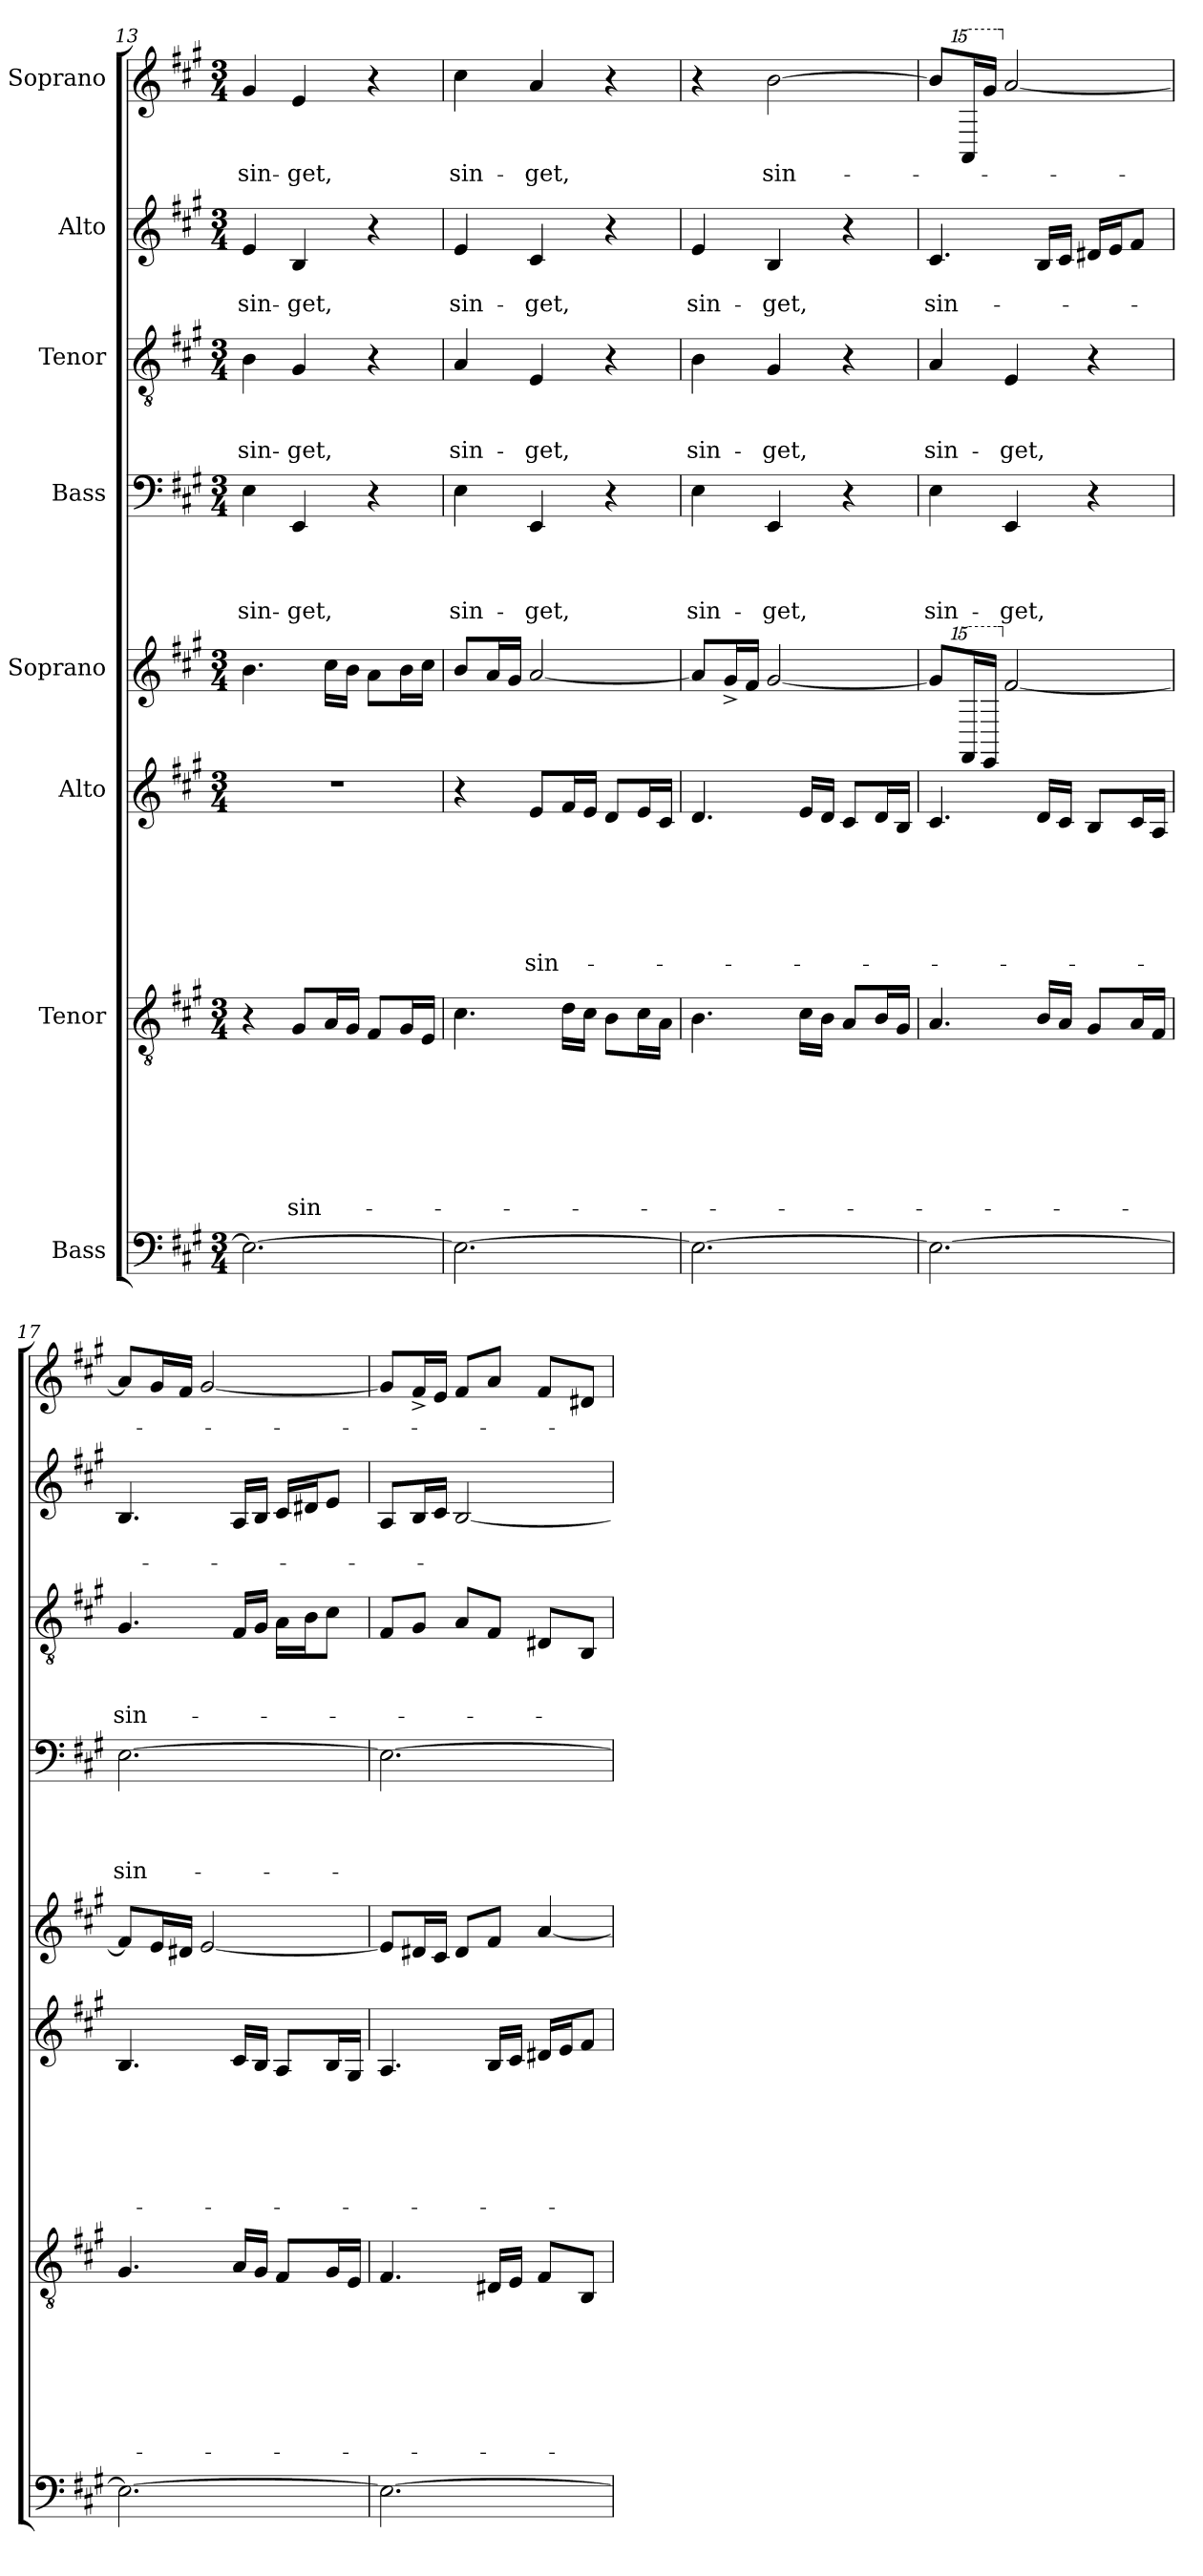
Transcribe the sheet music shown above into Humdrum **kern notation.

**kern	**kern	**text	**text	**text	**text	**text	**text	**text	**kern	**text	**text	**text	**text	**text	**text	**kern	**kern	**text	**text	**text	**text	**kern	**text	**text	**text	**kern	**text	**text	**kern	**text
*part8	*part7	*part7	*part7	*part7	*part7	*part7	*part7	*part7	*part6	*part6	*part6	*part6	*part6	*part6	*part6	*part5	*part4	*part4	*part4	*part4	*part4	*part3	*part3	*part3	*part3	*part2	*part2	*part2	*part1	*part1
*staff8	*staff7	*staff7	*staff7	*staff7	*staff7	*staff7	*staff7	*staff7	*staff6	*staff6	*staff6	*staff6	*staff6	*staff6	*staff6	*staff5	*staff4	*staff4	*staff4	*staff4	*staff4	*staff3	*staff3	*staff3	*staff3	*staff2	*staff2	*staff2	*staff1	*staff1
*I"Bass	*I"Tenor	*	*	*	*	*	*	*	*I"Alto	*	*	*	*	*	*	*I"Soprano	*I"Bass	*	*	*	*	*I"Tenor	*	*	*	*I"Alto	*	*	*I"Soprano	*
*clefF4	*clefGv2	*	*	*	*	*	*	*	*clefG2	*	*	*	*	*	*	*clefG2	*clefF4	*	*	*	*	*clefGv2	*	*	*	*clefG2	*	*	*clefG2	*
*k[f#c#g#]	*k[f#c#g#]	*	*	*	*	*	*	*	*k[f#c#g#]	*	*	*	*	*	*	*k[f#c#g#]	*k[f#c#g#]	*	*	*	*	*k[f#c#g#]	*	*	*	*k[f#c#g#]	*	*	*k[f#c#g#]	*
*A:	*A:	*	*	*	*	*	*	*	*A:	*	*	*	*	*	*	*A:	*A:	*	*	*	*	*A:	*	*	*	*A:	*	*	*A:	*
*M3/4	*M3/4	*	*	*	*	*	*	*	*M3/4	*	*	*	*	*	*	*M3/4	*M3/4	*	*	*	*	*M3/4	*	*	*	*M3/4	*	*	*M3/4	*
=13	=13	=13	=13	=13	=13	=13	=13	=13	=13	=13	=13	=13	=13	=13	=13	=13	=13	=13	=13	=13	=13	=13	=13	=13	=13	=13	=13	=13	=13	=13
!	!	!	!	!	!	!	!	!	!LO:N:vis=1	!	!	!	!	!	!	!	!	!	!	!	!LO:LY:b	!	!	!	!LO:LY:b	!	!	!LO:LY:b	!	!LO:LY:b
2.E\_	4r	.	.	.	.	.	.	.	2.r	.	.	.	.	.	.	4.b\	4E\	.	.	.	sin-	4B\	.	.	sin-	4e/	.	sin-	4g#/	sin-
!	!	!	!	!	!	!	!	!LO:LY:b	!	!	!	!	!	!	!	!	!	!	!	!	!LO:LY:b	!	!	!	!LO:LY:b	!	!	!LO:LY:b	!	!LO:LY:b
.	8G#/L	.	.	.	.	.	.	sin-	.	.	.	.	.	.	.	.	4EE/	.	.	.	-get,	4G#/	.	.	-get,	4B/	.	-get,	4e/	-get,
.	16A/L	.	.	.	.	.	.	.	.	.	.	.	.	.	.	16cc#\LL	.	.	.	.	.	.	.	.	.	.	.	.	.	.
.	16G#/JJ	.	.	.	.	.	.	.	.	.	.	.	.	.	.	16b\JJ	.	.	.	.	.	.	.	.	.	.	.	.	.	.
.	8F#/L	.	.	.	.	.	.	.	.	.	.	.	.	.	.	8a\L	4r	.	.	.	.	4r	.	.	.	4r	.	.	4r	.
.	16G#/L	.	.	.	.	.	.	.	.	.	.	.	.	.	.	16b\L	.	.	.	.	.	.	.	.	.	.	.	.	.	.
.	16E/JJ	.	.	.	.	.	.	.	.	.	.	.	.	.	.	16cc#\JJ	.	.	.	.	.	.	.	.	.	.	.	.	.	.
=14	=14	=14	=14	=14	=14	=14	=14	=14	=14	=14	=14	=14	=14	=14	=14	=14	=14	=14	=14	=14	=14	=14	=14	=14	=14	=14	=14	=14	=14	=14
!	!	!	!	!	!	!	!	!	!	!	!	!	!	!	!	!	!	!	!	!	!LO:LY:b	!	!	!	!LO:LY:b	!	!	!LO:LY:b	!	!LO:LY:b
2.E\_	4.c#\	.	.	.	.	.	.	.	4r	.	.	.	.	.	.	8b/L	4E\	.	.	.	sin-	4A/	.	.	sin-	4e/	.	sin-	4cc#\	sin-
.	.	.	.	.	.	.	.	.	.	.	.	.	.	.	.	16a/L	.	.	.	.	.	.	.	.	.	.	.	.	.	.
.	.	.	.	.	.	.	.	.	.	.	.	.	.	.	.	16g#/JJ	.	.	.	.	.	.	.	.	.	.	.	.	.	.
!	!	!	!	!	!	!	!	!	!	!	!	!	!	!	!LO:LY:b	!	!	!	!	!	!LO:LY:b	!	!	!	!LO:LY:b	!	!	!LO:LY:b	!	!LO:LY:b
.	.	.	.	.	.	.	.	.	8e/L	.	.	.	.	.	sin-	[<2a/	4EE/	.	.	.	-get,	4E/	.	.	-get,	4c#/	.	-get,	4a/	-get,
.	16d\LL	.	.	.	.	.	.	.	16f#/L	.	.	.	.	.	.	.	.	.	.	.	.	.	.	.	.	.	.	.	.	.
.	16c#\JJ	.	.	.	.	.	.	.	16e/JJ	.	.	.	.	.	.	.	.	.	.	.	.	.	.	.	.	.	.	.	.	.
.	8B\L	.	.	.	.	.	.	.	8d/L	.	.	.	.	.	.	.	4r	.	.	.	.	4r	.	.	.	4r	.	.	4r	.
.	16c#\L	.	.	.	.	.	.	.	16e/L	.	.	.	.	.	.	.	.	.	.	.	.	.	.	.	.	.	.	.	.	.
.	16A\JJ	.	.	.	.	.	.	.	16c#/JJ	.	.	.	.	.	.	.	.	.	.	.	.	.	.	.	.	.	.	.	.	.
=15	=15	=15	=15	=15	=15	=15	=15	=15	=15	=15	=15	=15	=15	=15	=15	=15	=15	=15	=15	=15	=15	=15	=15	=15	=15	=15	=15	=15	=15	=15
!	!	!	!	!	!	!	!	!	!	!	!	!	!	!	!	!	!	!	!	!	!LO:LY:b	!	!	!	!LO:LY:b	!	!	!LO:LY:b	!	!
2.E\_	4.B\	.	.	.	.	.	.	.	4.d/	.	.	.	.	.	.	8a/L]	4E\	.	.	.	sin-	4B\	.	.	sin-	4e/	.	sin-	4r	.
.	.	.	.	.	.	.	.	.	.	.	.	.	.	.	.	16g#^</L	.	.	.	.	.	.	.	.	.	.	.	.	.	.
.	.	.	.	.	.	.	.	.	.	.	.	.	.	.	.	16f#/JJ	.	.	.	.	.	.	.	.	.	.	.	.	.	.
!	!	!	!	!	!	!	!	!	!	!	!	!	!	!	!	!	!	!	!	!	!LO:LY:b	!	!	!	!LO:LY:b	!	!	!LO:LY:b	!	!LO:LY:b
.	.	.	.	.	.	.	.	.	.	.	.	.	.	.	.	[<2g#/	4EE/	.	.	.	-get,	4G#/	.	.	-get,	4B/	.	-get,	[>2b\	sin-
.	16c#\LL	.	.	.	.	.	.	.	16e/LL	.	.	.	.	.	.	.	.	.	.	.	.	.	.	.	.	.	.	.	.	.
.	16B\JJ	.	.	.	.	.	.	.	16d/JJ	.	.	.	.	.	.	.	.	.	.	.	.	.	.	.	.	.	.	.	.	.
.	8A/L	.	.	.	.	.	.	.	8c#/L	.	.	.	.	.	.	.	4r	.	.	.	.	4r	.	.	.	4r	.	.	.	.
.	16B/L	.	.	.	.	.	.	.	16d/L	.	.	.	.	.	.	.	.	.	.	.	.	.	.	.	.	.	.	.	.	.
.	16G#/JJ	.	.	.	.	.	.	.	16B/JJ	.	.	.	.	.	.	.	.	.	.	.	.	.	.	.	.	.	.	.	.	.
=16	=16	=16	=16	=16	=16	=16	=16	=16	=16	=16	=16	=16	=16	=16	=16	=16	=16	=16	=16	=16	=16	=16	=16	=16	=16	=16	=16	=16	=16	=16
!	!	!	!	!	!	!	!	!	!	!	!	!	!	!	!	!	!	!	!	!	!LO:LY:b	!	!	!	!LO:LY:b	!	!	!LO:LY:b	!	!
2.E\_	4.A/	.	.	.	.	.	.	.	4.c#/	.	.	.	.	.	.	8g#/L]	4E\	.	.	.	sin-	4A/	.	.	sin-	4.c#/	.	sin-	8b/L]	.
*	*	*	*	*	*	*	*	*	*	*	*	*	*	*	*	*15ma	*	*	*	*	*	*	*	*	*	*	*	*	*	*
*	*	*	*	*	*	*	*	*	*	*	*	*	*	*	*	*	*	*	*	*	*	*	*	*	*	*	*	*	*15ma	*
.	.	.	.	.	.	.	.	.	.	.	.	.	.	.	.	16f#/L	.	.	.	.	.	.	.	.	.	.	.	.	16a/L	.
.	.	.	.	.	.	.	.	.	.	.	.	.	.	.	.	16e/JJ	.	.	.	.	.	.	.	.	.	.	.	.	16ggg#/JJ	.
*	*	*	*	*	*	*	*	*	*	*	*	*	*	*	*	*X15ma	*	*	*	*	*	*	*	*	*	*	*	*	*	*
!	!	!	!	!	!	!	!	!	!	!	!	!	!	!	!	!	!	!	!	!	!LO:LY:b	!	!	!	!LO:LY:b	!	!	!	!	!
*	*	*	*	*	*	*	*	*	*	*	*	*	*	*	*	*	*	*	*	*	*	*	*	*	*	*	*	*	*X15ma	*
.	.	.	.	.	.	.	.	.	.	.	.	.	.	.	.	[<2f#/	4EE/	.	.	.	-get,	4E/	.	.	-get,	.	.	.	[<2a/	.
.	16B/LL	.	.	.	.	.	.	.	16d/LL	.	.	.	.	.	.	.	.	.	.	.	.	.	.	.	.	16B/LL	.	.	.	.
.	16A/JJ	.	.	.	.	.	.	.	16c#/JJ	.	.	.	.	.	.	.	.	.	.	.	.	.	.	.	.	16c#/JJ	.	.	.	.
.	8G#/L	.	.	.	.	.	.	.	8B/L	.	.	.	.	.	.	.	4r	.	.	.	.	4r	.	.	.	16d#X/LL	.	.	.	.
.	.	.	.	.	.	.	.	.	.	.	.	.	.	.	.	.	.	.	.	.	.	.	.	.	.	16e/J	.	.	.	.
.	16A/L	.	.	.	.	.	.	.	16c#/L	.	.	.	.	.	.	.	.	.	.	.	.	.	.	.	.	8f#/J	.	.	.	.
.	16F#/JJ	.	.	.	.	.	.	.	16A/JJ	.	.	.	.	.	.	.	.	.	.	.	.	.	.	.	.	.	.	.	.	.
!!LO:PB:g=z
=17	=17	=17	=17	=17	=17	=17	=17	=17	=17	=17	=17	=17	=17	=17	=17	=17	=17	=17	=17	=17	=17	=17	=17	=17	=17	=17	=17	=17	=17	=17
!	!	!	!	!	!	!	!	!	!	!	!	!	!	!	!	!	!	!	!	!	!LO:LY:b	!	!	!	!LO:LY:b	!	!	!	!	!
2.E\_	4.G#/	.	.	.	.	.	.	.	4.B/	.	.	.	.	.	.	8f#/L]	[>2.E\	.	.	.	sin-	4.G#/	.	.	sin-	4.B/	.	.	8a/L]	.
.	.	.	.	.	.	.	.	.	.	.	.	.	.	.	.	16e/L	.	.	.	.	.	.	.	.	.	.	.	.	16g#/L	.
.	.	.	.	.	.	.	.	.	.	.	.	.	.	.	.	16d#X/JJ	.	.	.	.	.	.	.	.	.	.	.	.	16f#/JJ	.
.	.	.	.	.	.	.	.	.	.	.	.	.	.	.	.	[<2e/	.	.	.	.	.	.	.	.	.	.	.	.	[<2g#/	.
.	16A/LL	.	.	.	.	.	.	.	16c#/LL	.	.	.	.	.	.	.	.	.	.	.	.	16F#/LL	.	.	.	16A/LL	.	.	.	.
.	16G#/JJ	.	.	.	.	.	.	.	16B/JJ	.	.	.	.	.	.	.	.	.	.	.	.	16G#/JJ	.	.	.	16B/JJ	.	.	.	.
.	8F#/L	.	.	.	.	.	.	.	8A/L	.	.	.	.	.	.	.	.	.	.	.	.	16A\LL	.	.	.	16c#/LL	.	.	.	.
.	.	.	.	.	.	.	.	.	.	.	.	.	.	.	.	.	.	.	.	.	.	16B\J	.	.	.	16d#X/J	.	.	.	.
.	16G#/L	.	.	.	.	.	.	.	16B/L	.	.	.	.	.	.	.	.	.	.	.	.	8c#\J	.	.	.	8e/J	.	.	.	.
.	16E/JJ	.	.	.	.	.	.	.	16G#/JJ	.	.	.	.	.	.	.	.	.	.	.	.	.	.	.	.	.	.	.	.	.
=18	=18	=18	=18	=18	=18	=18	=18	=18	=18	=18	=18	=18	=18	=18	=18	=18	=18	=18	=18	=18	=18	=18	=18	=18	=18	=18	=18	=18	=18	=18
2.E\_	4.F#/	.	.	.	.	.	.	.	4.A/	.	.	.	.	.	.	8e/L]	2.E\_	.	.	.	.	8F#/L	.	.	.	8A/L	.	.	8g#/L]	.
.	.	.	.	.	.	.	.	.	.	.	.	.	.	.	.	16d#X/L	.	.	.	.	.	8G#/J	.	.	.	16B/L	.	.	16f#^</L	.
.	.	.	.	.	.	.	.	.	.	.	.	.	.	.	.	16c#/JJ	.	.	.	.	.	.	.	.	.	16c#/JJ	.	.	16e/JJ	.
.	.	.	.	.	.	.	.	.	.	.	.	.	.	.	.	8d#/L	.	.	.	.	.	8A/L	.	.	.	[<2B/	.	.	8f#/L	.
.	16D#X/LL	.	.	.	.	.	.	.	16B/LL	.	.	.	.	.	.	8f#/J	.	.	.	.	.	8F#/J	.	.	.	.	.	.	8a/J	.
.	16E/JJ	.	.	.	.	.	.	.	16c#/JJ	.	.	.	.	.	.	.	.	.	.	.	.	.	.	.	.	.	.	.	.	.
.	8F#/L	.	.	.	.	.	.	.	16d#X/LL	.	.	.	.	.	.	[<4a/	.	.	.	.	.	8D#X/L	.	.	.	.	.	.	8f#/L	.
.	.	.	.	.	.	.	.	.	16e/J	.	.	.	.	.	.	.	.	.	.	.	.	.	.	.	.	.	.	.	.	.
.	8BB/J	.	.	.	.	.	.	.	8f#/J	.	.	.	.	.	.	.	.	.	.	.	.	8BB/J	.	.	.	.	.	.	8d#X/J	.
=	=	=	=	=	=	=	=	=	=	=	=	=	=	=	=	=	=	=	=	=	=	=	=	=	=	=	=	=	=	=
*-	*-	*-	*-	*-	*-	*-	*-	*-	*-	*-	*-	*-	*-	*-	*-	*-	*-	*-	*-	*-	*-	*-	*-	*-	*-	*-	*-	*-	*-	*-
